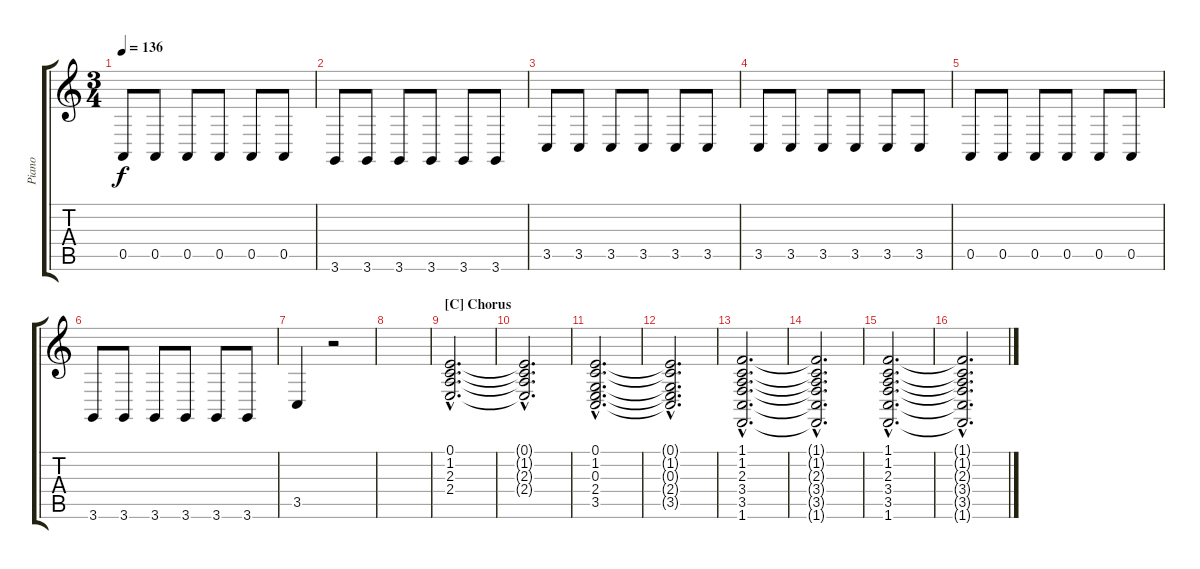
\track ("Piano" "Piano") {instrument acousticgrandpiano}
\staff {score tabs}
\tuning (E4 B3 G3 D3 A2 E2) {hide}
\ts (3 4)
\tempo 136
\clef g2
\ks aminor
0.5.8{dy f} 0.5.8 0.5.8 0.5.8 0.5.8 0.5.8 |
3.6.8 3.6.8 3.6.8 3.6.8 3.6.8 3.6.8 |
3.5.8 3.5.8 3.5.8 3.5.8 3.5.8 3.5.8 |
3.5.8 3.5.8 3.5.8 3.5.8 3.5.8 3.5.8 |
0.5.8 0.5.8 0.5.8 0.5.8 0.5.8 0.5.8 |
3.6.8 3.6.8 3.6.8 3.6.8 3.6.8 3.6.8 |
3.5.4 r.2 |
|
\section ("" "[C] Chorus")
(0.1{hac} 1.2{hac} 2.3{hac} 2.4{hac}).2{d} |
(0.1{hac t} 1.2{hac t} 2.3{hac t} 2.4{hac t}).2{d} |
(0.1{hac} 1.2{hac} 0.3{hac} 2.4{hac} 3.5{hac}).2{d} |
(0.1{hac t} 1.2{hac t} 0.3{hac t} 2.4{hac t} 3.5{hac t}).2{d} |
(1.1{hac} 1.2{hac} 2.3{hac} 3.4{hac} 3.5{hac} 1.6{hac}).2{d} |
(1.1{hac t} 1.2{hac t} 2.3{hac t} 3.4{hac t} 3.5{hac t} 1.6{hac t}).2{d} |
(1.1{hac} 1.2{hac} 2.3{hac} 3.4{hac} 3.5{hac} 1.6{hac}).2{d} |
(1.1{hac t} 1.2{hac t} 2.3{hac t} 3.4{hac t} 3.5{hac t} 1.6{hac t}).2{d}
